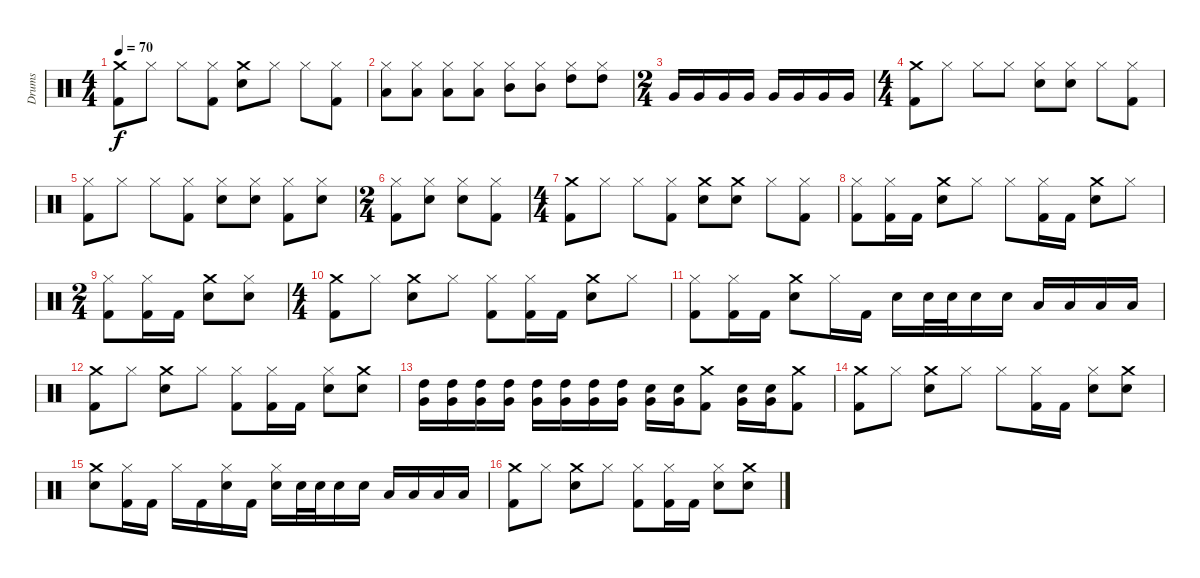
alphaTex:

\track ("Drums" "Drums") {instrument percussion}
\staff {score}
\articulation defaults
\ts (4 4)
\tempo 70
\clef neutral
\ks c
("Crash medium (hit)" "Kick (hit) 2").8{dy f} "Hi-Hat (closed)".8 "Hi-Hat (closed)".8 ("Kick (hit) 2" "Hi-Hat (closed)").8 ("Crash medium (hit)" "Snare (hit) 2").8 "Hi-Hat (closed)".8 "Hi-Hat (closed)".8 ("Kick (hit) 2" "Hi-Hat (closed)").8 |
("Low Tom (hit)" "Hi-Hat (closed)").8 ("Low Tom (hit)" "Hi-Hat (closed)").8 ("Low Tom (hit)" "Hi-Hat (closed)").8 ("Low Tom (hit)" "Hi-Hat (closed)").8 ("Mid Tom (hit)" "Hi-Hat (closed)").8 ("Mid Tom (hit)" "Hi-Hat (closed)").8 ("High Tom (hit)" "Hi-Hat (closed)").8 ("High Tom (hit)" "Hi-Hat (closed)").8 |
\ts (2 4)
"Very Low Tom (hit)".16 "Very Low Tom (hit)".16 "Very Low Tom (hit)".16 "Very Low Tom (hit)".16 "Very Low Tom (hit)".16 "Very Low Tom (hit)".16 "Very Low Tom (hit)".16 "Very Low Tom (hit)".16 |
\ts (4 4)
("Crash medium (hit)" "Kick (hit) 2").8 "Hi-Hat (closed)".8 "Hi-Hat (closed)".8 "Hi-Hat (closed)".8 ("Hi-Hat (closed)" "Snare (hit) 2").8 ("Snare (hit) 2" "Hi-Hat (closed)").8 "Hi-Hat (closed)".8 ("Kick (hit) 2" "Hi-Hat (closed)").8 |
("Hi-Hat (closed)" "Kick (hit) 2").8 "Hi-Hat (closed)".8 "Hi-Hat (closed)".8 ("Hi-Hat (closed)" "Kick (hit) 2").8 ("Snare (hit) 2" "Hi-Hat (closed)").8 ("Snare (hit) 2" "Hi-Hat (closed)").8 ("Hi-Hat (closed)" "Kick (hit) 2").8 ("Snare (hit) 2" "Hi-Hat (closed)").8 |
\ts (2 4)
("Kick (hit) 2" "Hi-Hat (closed)").8 ("Snare (hit) 2" "Hi-Hat (closed)").8 ("Snare (hit) 2" "Hi-Hat (closed)").8 ("Kick (hit) 2" "Hi-Hat (closed)").8 |
\ts (4 4)
("Crash medium (hit)" "Kick (hit) 2").8 "Hi-Hat (closed)".8 "Hi-Hat (closed)".8 ("Kick (hit) 2" "Hi-Hat (closed)").8 ("Crash medium (hit)" "Snare (hit) 2").8 ("Crash medium (hit)" "Snare (hit) 2").8 "Hi-Hat (closed)".8 ("Kick (hit) 2" "Hi-Hat (closed)").8 |
("Hi-Hat (closed)" "Kick (hit) 2").8 ("Hi-Hat (closed)" "Kick (hit) 2").16 "Kick (hit) 2".16 ("Crash medium (hit)" "Snare (hit) 2").8 "Hi-Hat (closed)".8 "Hi-Hat (closed)".8 ("Hi-Hat (closed)" "Kick (hit) 2").16 "Kick (hit) 2".16 ("Crash medium (hit)" "Snare (hit) 2").8 "Hi-Hat (closed)".8 |
\ts (2 4)
("Hi-Hat (closed)" "Kick (hit) 2").8 ("Hi-Hat (closed)" "Kick (hit) 2").16 "Kick (hit) 2".16 ("Crash medium (hit)" "Snare (hit) 2").8 ("Hi-Hat (closed)" "Snare (hit) 2").8 |
\ts (4 4)
("Crash medium (hit)" "Kick (hit) 2").8 "Hi-Hat (closed)".8 ("Crash medium (hit)" "Snare (hit) 2").8 "Hi-Hat (closed)".8 ("Kick (hit) 2" "Hi-Hat (closed)").8 ("Kick (hit) 2" "Hi-Hat (closed)").16 "Kick (hit) 2".16 ("Crash medium (hit)" "Snare (hit) 2").8 "Hi-Hat (closed)".8 |
("Hi-Hat (closed)" "Kick (hit) 2").8 ("Hi-Hat (closed)" "Kick (hit) 2").16 "Kick (hit) 2".16 ("Crash medium (hit)" "Snare (hit) 2").8 "Hi-Hat (closed)".16 "Kick (hit) 2".16 "Snare (hit) 2".16 "Snare (hit) 2".32 "Snare (hit) 2".32 "Snare (hit) 2".16 "Snare (hit) 2".16 "Low Tom (hit)".16 "Low Tom (hit)".16 "Low Tom (hit)".16 "Low Tom (hit)".16 |
("Crash medium (hit)" "Kick (hit) 2").8 "Hi-Hat (closed)".8 ("Crash medium (hit)" "Snare (hit) 2").8 "Hi-Hat (closed)".8 ("Hi-Hat (closed)" "Kick (hit) 2").8 ("Hi-Hat (closed)" "Kick (hit) 2").16 "Kick (hit) 2".16 ("Snare (hit) 2" "Hi-Hat (closed)").8 ("Crash medium (hit)" "Snare (hit) 2").8 |
("High Tom (hit)" "Very Low Tom (hit)").16 ("High Tom (hit)" "Very Low Tom (hit)").16 ("High Tom (hit)" "Very Low Tom (hit)").16 ("High Tom (hit)" "Very Low Tom (hit)").16 ("High Tom (hit)" "Very Low Tom (hit)").16 ("High Tom (hit)" "Very Low Tom (hit)").16 ("High Tom (hit)" "Very Low Tom (hit)").16 ("High Tom (hit)" "Very Low Tom (hit)").16 ("Snare (hit) 2" "Very Low Tom (hit)").16 ("Snare (hit) 2" "Very Low Tom (hit)").16 ("Kick (hit) 2" "Crash medium (hit)").8 ("Snare (hit) 2" "Very Low Tom (hit)").16 ("Snare (hit) 2" "Very Low Tom (hit)").16 ("Crash medium (hit)" "Kick (hit) 2").8 |
("Kick (hit) 2" "Crash medium (hit)").8 "Hi-Hat (closed)".8 ("Crash medium (hit)" "Snare (hit) 2").8 "Hi-Hat (closed)".8 "Hi-Hat (closed)".8 ("Hi-Hat (closed)" "Kick (hit) 2").16 "Kick (hit) 2".16 ("Snare (hit) 2" "Hi-Hat (closed)").8 ("Crash medium (hit)" "Snare (hit) 2").8 |
("Snare (hit) 2" "Crash medium (hit)").8 ("Hi-Hat (closed)" "Kick (hit) 2").16 "Kick (hit) 2".16 "Hi-Hat (closed)".16 "Kick (hit) 2".16 ("Snare (hit) 2" "Hi-Hat (closed)").16 "Kick (hit) 2".16 ("Snare (hit) 2" "Hi-Hat (closed)").16 "Snare (hit) 2".32 "Snare (hit) 2".32 "Snare (hit) 2".16 "Snare (hit) 2".16 "Low Tom (hit)".16 "Low Tom (hit)".16 "Low Tom (hit)".16 "Low Tom (hit)".16 |
("Crash medium (hit)" "Kick (hit) 2").8 "Hi-Hat (closed)".8 ("Crash medium (hit)" "Snare (hit) 2").8 "Hi-Hat (closed)".8 ("Kick (hit) 2" "Hi-Hat (closed)").8 ("Kick (hit) 2" "Hi-Hat (closed)").16 "Kick (hit) 2".16 ("Snare (hit) 2" "Hi-Hat (closed)").8 ("Crash medium (hit)" "Snare (hit) 2").8
